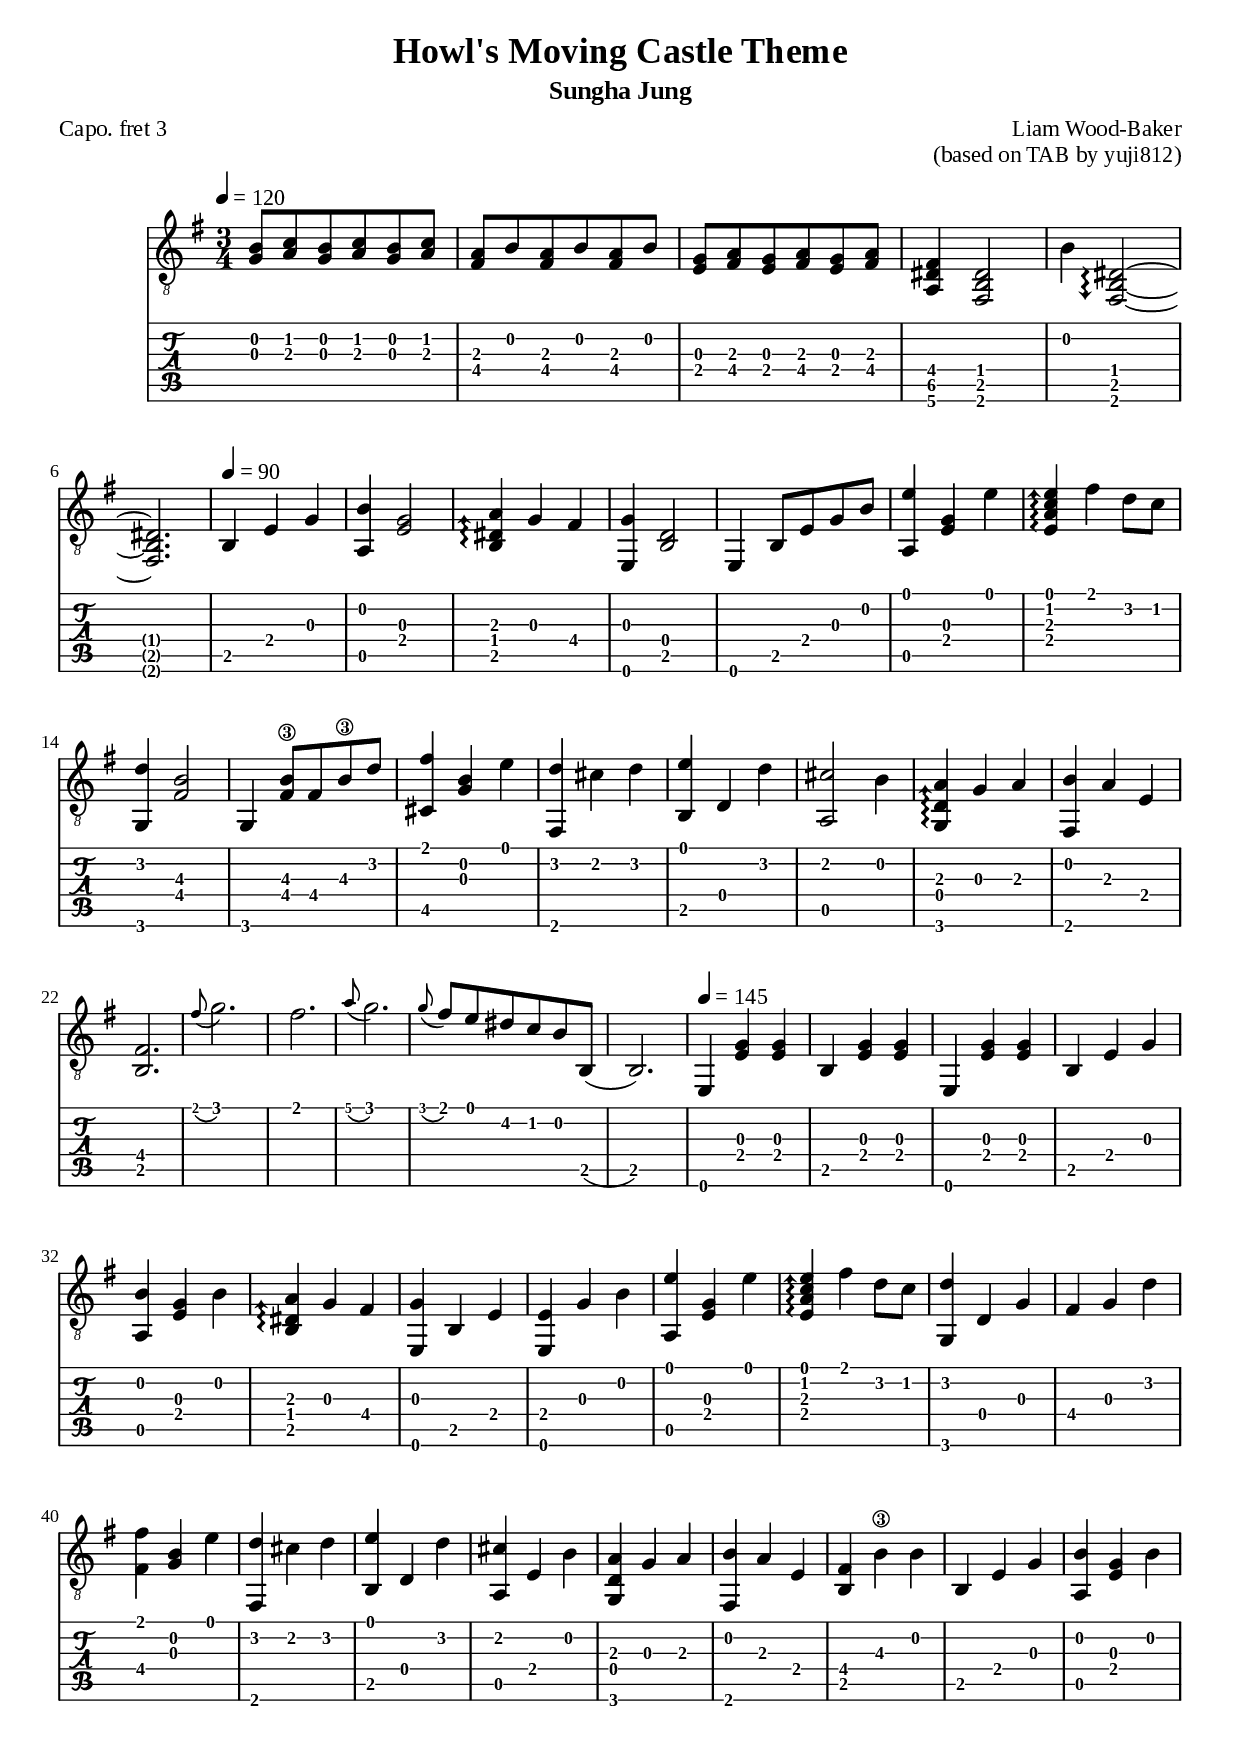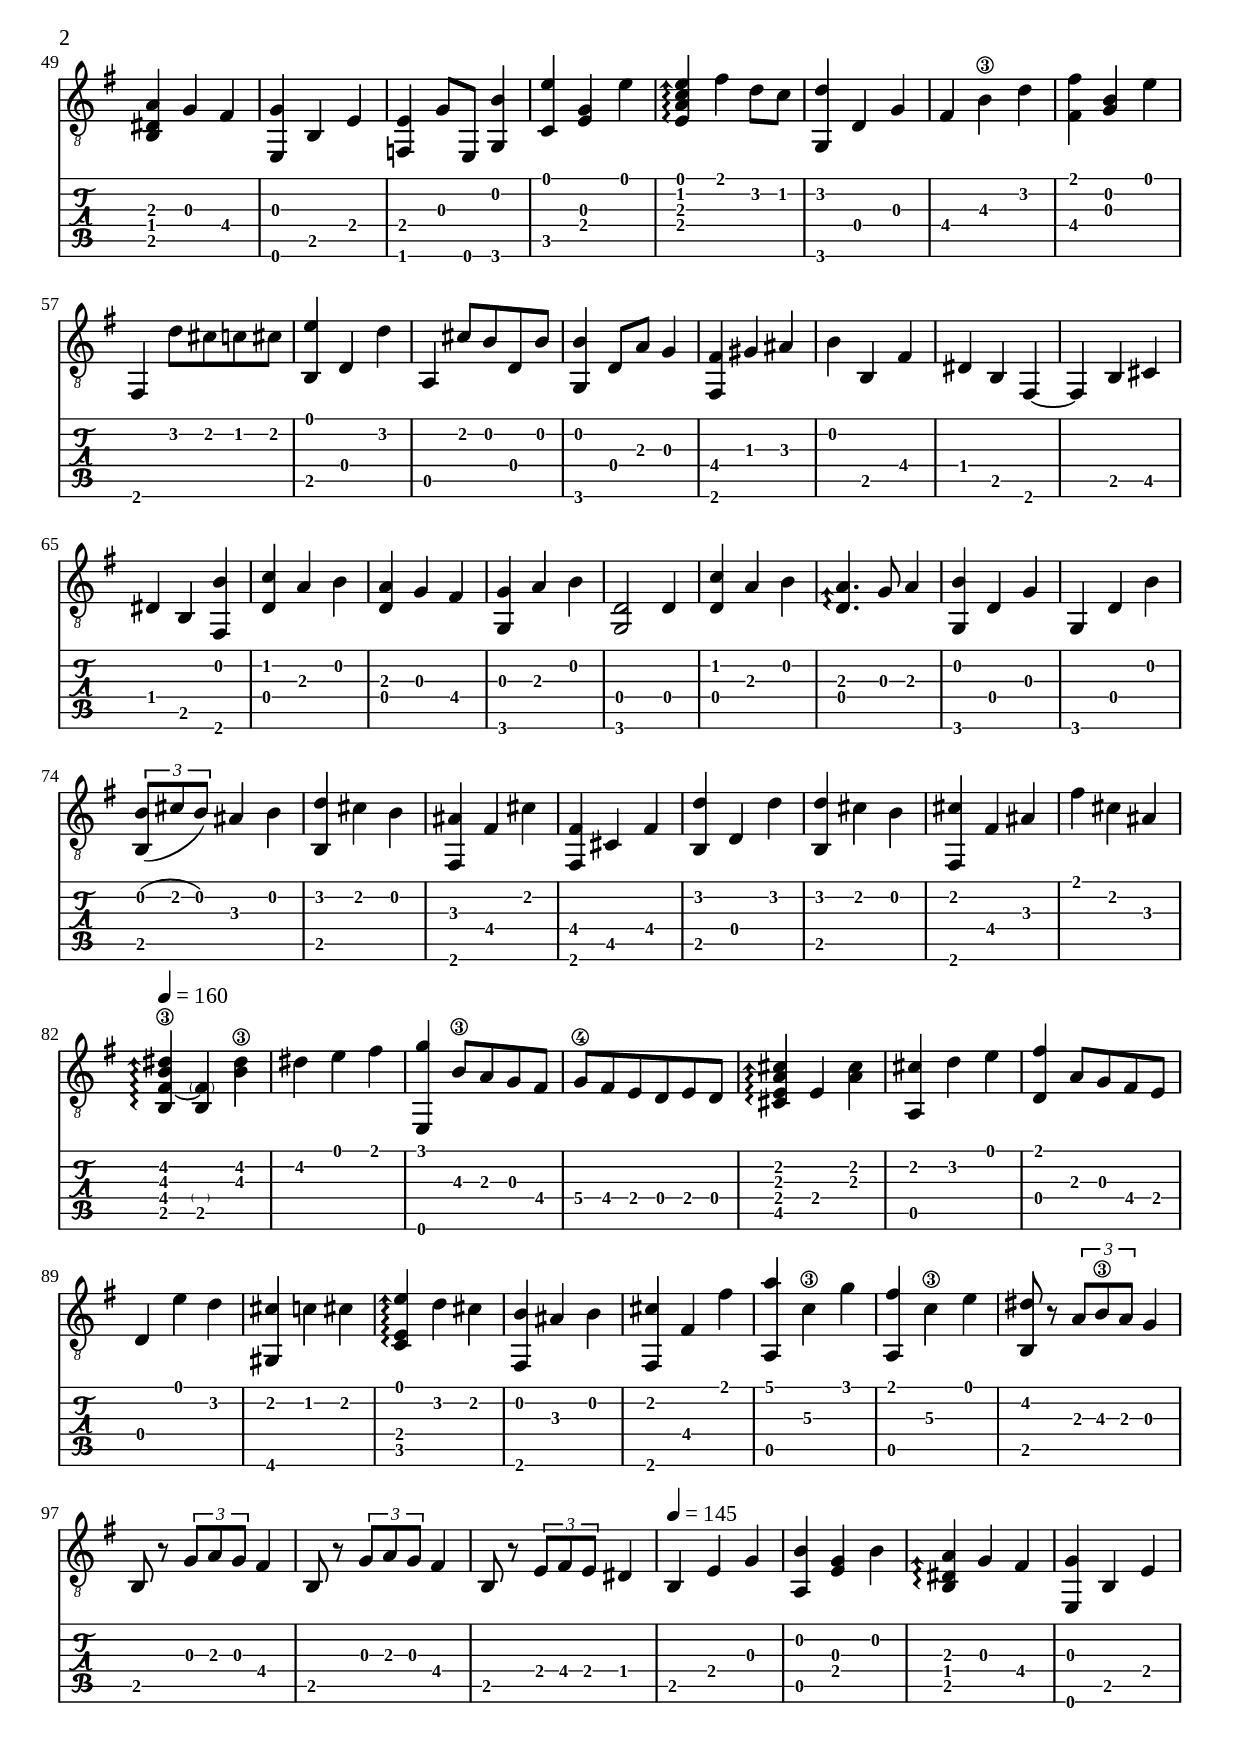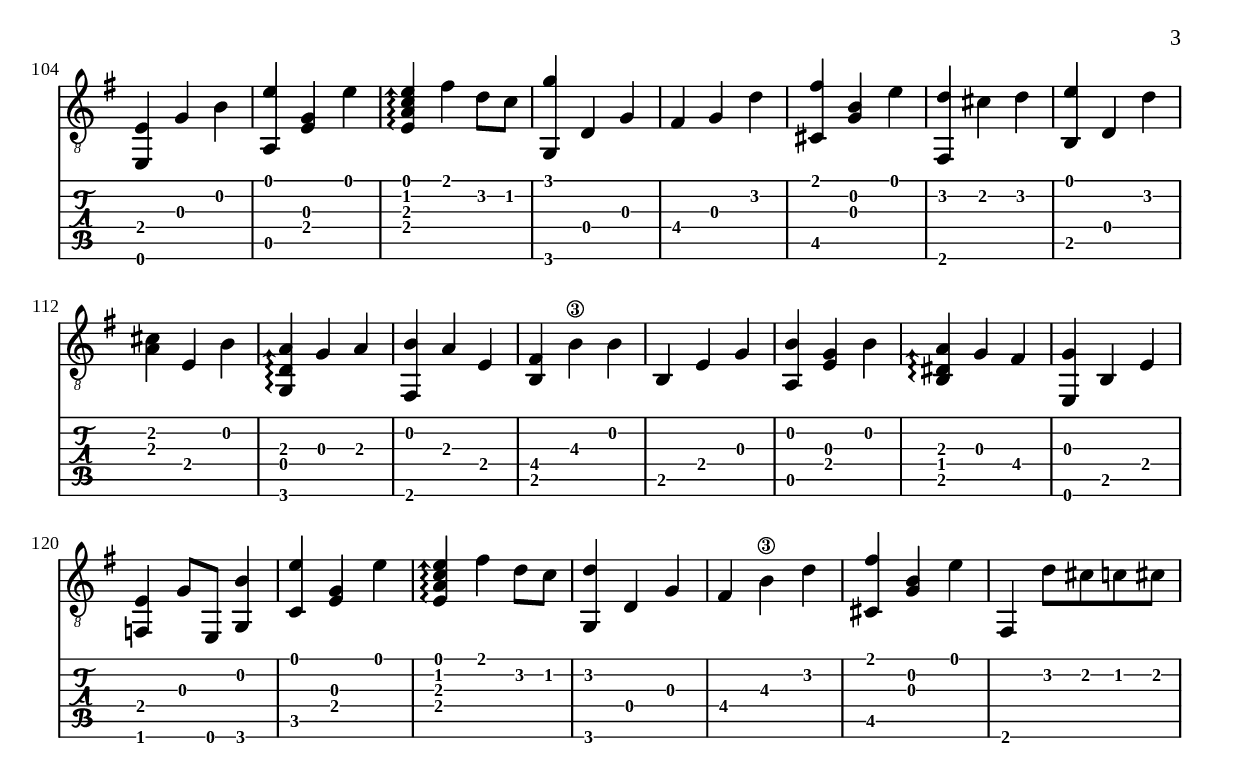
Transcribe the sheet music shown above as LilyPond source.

\version "2.24.4"



\paper {
  #(define fonts
    (set-global-fonts
     #:roman "Times New Roman"
     #:sans "Instrument Sans"
     #:typewriter "DejaVu Sans Mono"
     ; unnecessary if the staff size is default
     #:factor (/ staff-height pt 20)
    ))
}

\header{
	title = "Howl's Moving Castle Theme"
	subtitle = "Sungha Jung"
	composer = "Liam Wood-Baker"
	opus = "(based on TAB by yuji812)"
	poet = "Capo. fret 3"
}

symbols = {
  % Space the notes slightly further apart to suit my aesthetic preference (default is 2.0)
  \override Score.SpacingSpanner.shortest-duration-space = 2.5
  \key e \minor
  \time 3/4
  \tempo 4 = 120
  <g b>8 <a c'> <g b> <a c'> <g b> <a c'>
  <a fis> <b> <a fis> <b> <a fis> <b>
  <g e> <a fis> <g e> <a fis> <g e> <a fis>
  <fis dis a,>4 <dis b, fis,>2
  b4 \arpeggioArrowDown <dis~ b,~ fis,~>2\arpeggio \break  % TODO fix brackets
  <dis b, fis,>2.
  \tempo 4 = 90 b,4 e g
  <b a,> <g e>2
  \arpeggioArrowUp <a dis b,>4\arpeggio g fis
  <e, g> <b, d>2
  <e,>4 b,8 e g b
  <a, e'>4 <e g> <e'>
  <e a c' e'>\arpeggio fis' d'8 c'
  <g, d'>4  <fis  b>2\3
  g,4 <fis b\3>8 fis b\3 d'
  <fis' cis>4 <g b> <e'>
  <fis, d'> cis' d' 
  <b, e'> d d'
  <a, cis'>2 b4
  <g, d a>\arpeggio g a
  <fis, b> a e
  <b, fis>2.
  \grace fis'8( g'2.)
  fis'2.
  \grace a'8( g'2.)
  \grace g'8( fis') e' dis' c' b b,(
  b,2.)
  \tempo 4 = 145
  e,4 <e g> <e g>
  b, <e g> <e g>
  e,4 <e g> <e g>
  b, e g
  <a, b> <e g> b
  <b, dis a>\arpeggio g fis
  <e, g> b, e
  <e, e> g b 
  <a, e'> <e g> e'
  <e a c' e'>\arpeggio fis' d'8 c'
  <g, d'>4 d g 
  fis g d'
  <fis fis'> <b g> e'
  <fis, d'> cis' d'
  <b, e'> d d'
  <a, cis' > e b
  <g, d a> g a
  <fis, b> a e
  <b, fis> b\3 b
  b, e g
  <a, b> <e g> b
  <b, dis a> g fis
  <e, g> b, e
  <f, e> g8 e, <g, b>4
  <c e'> <e g> e'
  <e a c' e'>\arpeggio fis' d'8 c'
  <g, d'>4 d g
  fis b\3 d'
  <fis fis'> <g b> e'
  fis, d'8 cis' c' cis'
  <b, e'>4 d d'
  a, cis'8 b d b
  <g, b>4 d8 a g4
  <fis, fis> gis ais
  b b, fis
  dis b, fis,~  % TODO fix brackets
  fis, b, cis
  dis b, <fis, b>
  <c' d> a b
  <d a> g fis
  <g, g> a b
  <g, d>2 d4
  <d c'> a b
  <d a>4.\arpeggio g8 a4
  <g, b> d g
  g, d b 
  \tuplet 3/2 { <b, b>8( cis' b)} ais4 b 
  <b, d'> cis' b
  <fis, ais> fis cis'
  <fis, fis> cis fis
  <b, d'> d d'
  <b, d'> cis' b
  <fis, cis'> fis ais
  fis' cis' ais
  \tempo 4 = 160
  <b, fis~ b\3 dis'>\arpeggio <b, \parenthesize fis>4 <dis' b\3>  % TODO fix brackets
  dis' e' fis'
  <e, g'> b8\3 a g fis
  g\4 fis e d e d
  <cis e a cis'>4\arpeggio e <a cis'>
  <a, cis'> d' e'
  <d fis'> a8 g fis e
  d4 e' d'
  <gis, cis'> c' cis'
  <c e e'>\arpeggio d' cis'
  <fis, b> ais b
  <fis, cis'> fis fis'
  <a, a'> c'\3 g'
  <a, fis'> c'\3 e'
  <b, dis'>8 r \tuplet 3/2 {a b\3 a} g4
  b,8 r \tuplet 3/2 {g a g} fis4
  b,8 r \tuplet 3/2 {g a g} fis4
  b,8 r \tuplet 3/2 {e fis e} dis4
  \tempo 4 = 145
  b, e g
  <a, b> <e g> b
  <b, dis a>\arpeggio g fis
  <e, g> b, e
  <e, e> g b
  <a, e'> <e g> e'
  <e a c' e'>\arpeggio fis' d'8 c'
  <g, g'>4 d g
  fis g d'
  <cis fis'> <g b> e'
  <fis, d'> cis' d'
  <b, e'> d d'
  <a cis'> e b
  <g, d a>\arpeggio g a
  <fis, b> a e
  <b, fis> b\3 b
  b, e g
  <a, b> <e g> b
  <b, dis a>\arpeggio g fis
  <e, g> b, e
  <f, e> g8 e, <g, b>4
  <c e'> <e g> e'
  <e a c' e'>\arpeggio fis' d'8 c'
  <g, d'>4 d g
  fis b\3 d'
  <cis fis'> <g b> e'
  fis, d'8 cis' c' cis'
}

<< \new Staff { 
  \override TupletBracket.bracket-visibility = ##t
  \clef "G_8" 
  \symbols }
  \new TabStaff  << 
    \new TabVoice { 
      \set TabStaff.capoFret = #3 % Set capo on 3rd fret
      \symbols 
    }
  >>
>>

